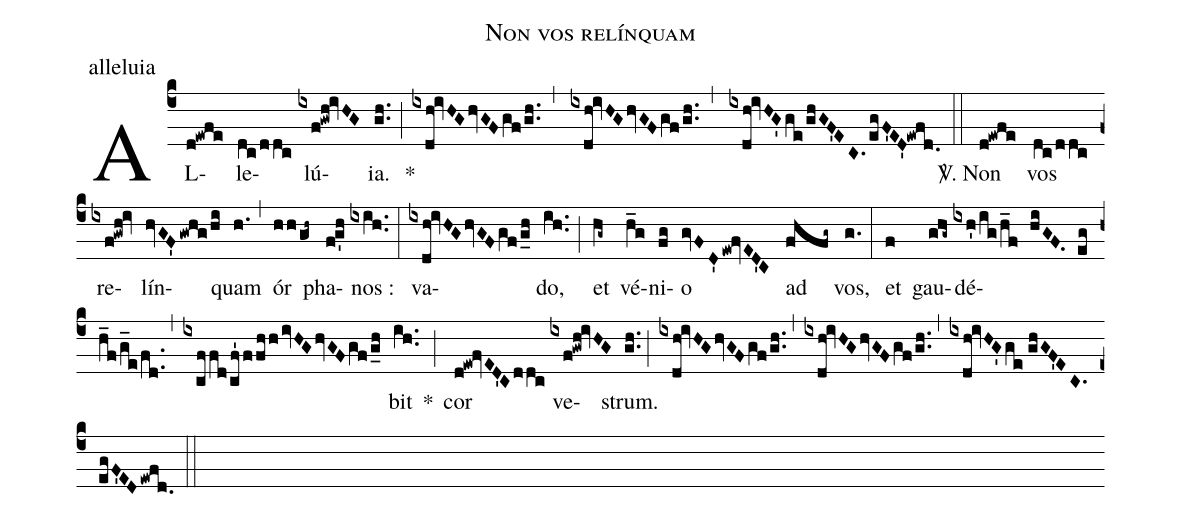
name:Non vos relínquam;
office-part:alleluia;
%%
(c4) AL(d!ewfe)le(dc/ddc)lú(ixf!gwh!ivHG)ia.(gh..) *(;) (ixdh!ivHGhvGFgf/gh..,ixdh!ivHGhvGFgf/gh..,ixdh!ivHG'ge/ghGF'EC.egF'ED'!ewfd.) (::)

<sp>V/</sp>. Non(d!ewfe) vos(dc/ddc) re(ixf!gwh!iv)lín(hvGF'gwhg/hi)quam(h.) (,) ór(hh/gh~) pha(f!g'h)nos :(ixih..) (:)
va(ixdh!ivHGhvGFgf/g_h)do,(ih..) (;) et(hg~) vé(h_g)ni(fg)o(gvFD'ew!fvED'C) ad(fhfg~) vos,(g.) (:)
et(f) gau(ghg~)dé(ixh'/ig/h_f hiGF. eg/h_f/g_e/fd..,ixcffd/cf'ffhhivHGhvGFgf/g_h)bit(ih..) *(;) cor(d!ew!fvED'Cddc) ve(ixf!gwh!ivHG)strum.(gh..;ixdh!ivHGhvGFgf/gh..,ixdh!ivHGhvGFgf/gh..,ixdh!ivHG'ge//ghGF'EC.egF'EDewfd.) (::)
